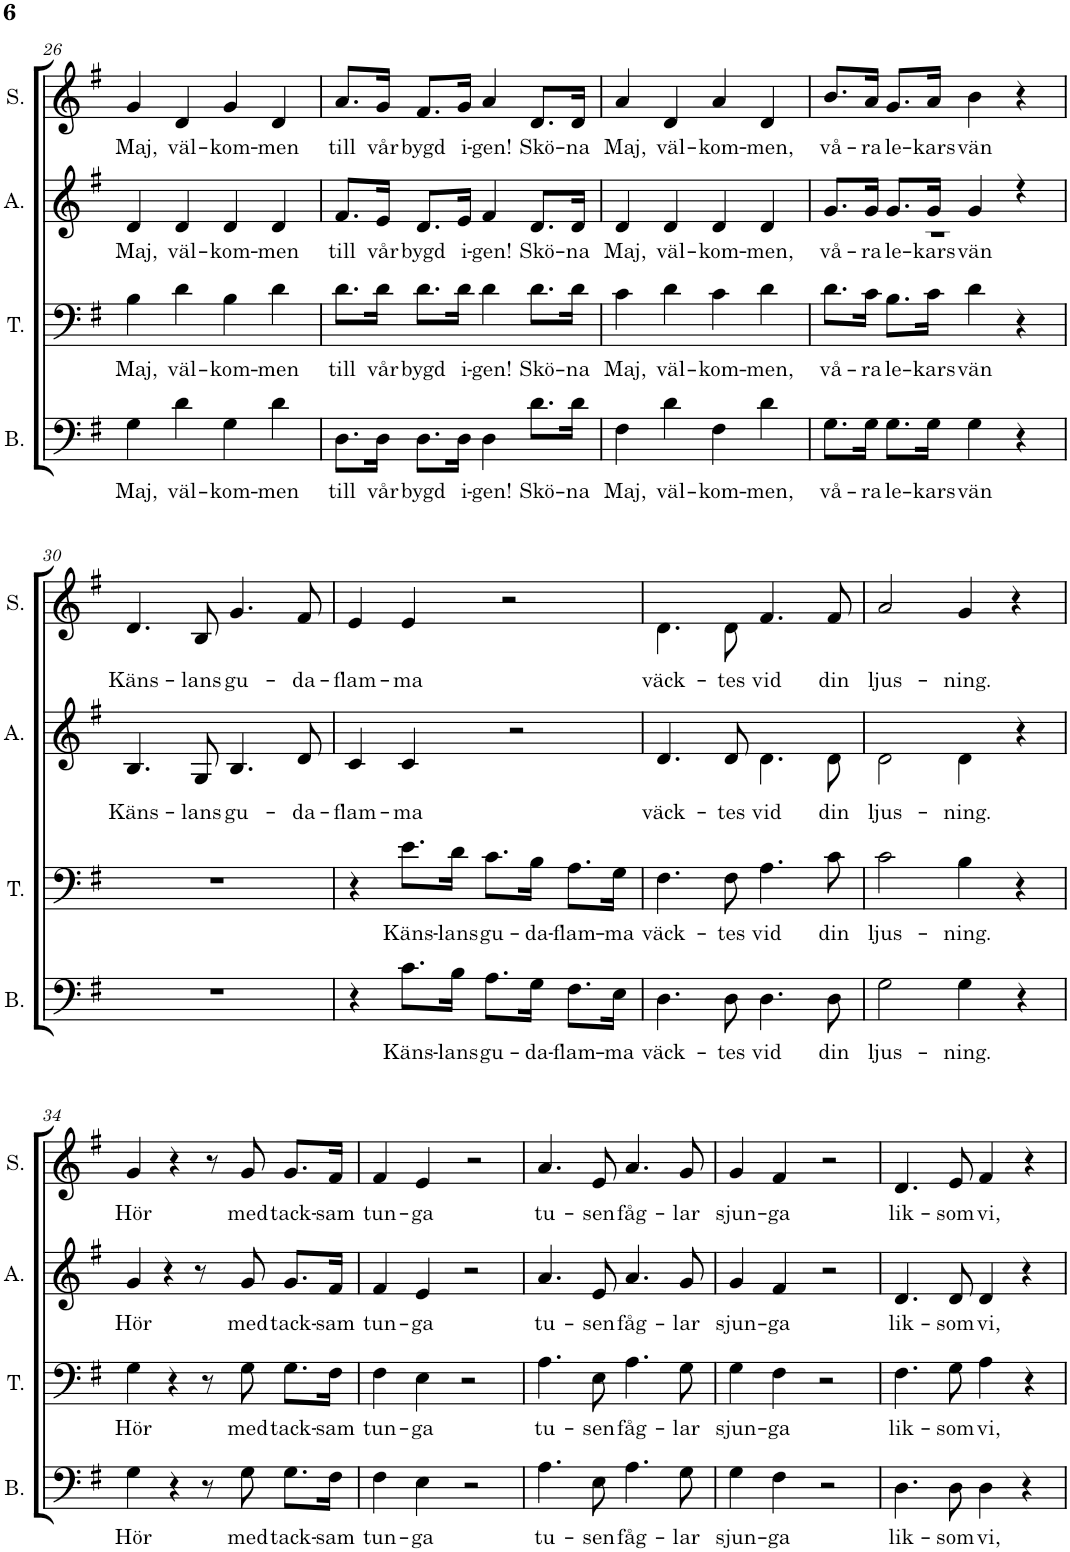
**kern	**text	**kern	**text	**kern	**text	**kern	**text
*part4	*part4	*part3	*part3	*part2	*part2	*part1	*part1
*staff4	*staff4	*staff3	*staff3	*staff2	*staff2	*staff1	*staff1
*I"Bass	*	*I"Tenor	*	*I"Alto	*	*I"Soprano	*
*I'B.	*	*I'T.	*	*I'A.	*	*I'S.	*
!!LO:PB:g=z
*clefF4	*	*clefF4	*	*clefG2	*	*clefG2	*
*k[f#]	*	*k[f#]	*	*k[f#]	*	*k[f#]	*
*M4/4	*	*M4/4	*	*M4/4	*	*M4/4	*
*met(c)	*	*met(c)	*	*met(c)	*	*met(c)	*
=26	=26	=26	=26	=26	=26	=26	=26
!	!LO:LY:b	!	!LO:LY:b	!	!LO:LY:b	!	!LO:LY:b
4G\	Maj,	4B\	Maj,	4d/	Maj,	4g/	Maj,
!	!LO:LY:b	!	!LO:LY:b	!	!LO:LY:b	!	!LO:LY:b
4d\	väl-	4d\	väl-	4d/	väl-	4d/	väl-
!	!LO:LY:b	!	!LO:LY:b	!	!LO:LY:b	!	!LO:LY:b
4G\	-kom-	4B\	-kom-	4d/	-kom-	4g/	-kom-
!	!LO:LY:b	!	!LO:LY:b	!	!LO:LY:b	!	!LO:LY:b
4d\	-men	4d\	-men	4d/	-men	4d/	-men
=27	=27	=27	=27	=27	=27	=27	=27
!	!LO:LY:b	!	!LO:LY:b	!	!LO:LY:b	!	!LO:LY:b
8.D\L	till	8.d\L	till	8.f#/L	till	8.a/L	till
!	!LO:LY:b	!	!LO:LY:b	!	!LO:LY:b	!	!LO:LY:b
16D\Jk	vår	16d\Jk	vår	16e/Jk	vår	16g/Jk	vår
!	!LO:LY:b	!	!LO:LY:b	!	!LO:LY:b	!	!LO:LY:b
8.D\L	bygd	8.d\L	bygd	8.d/L	bygd	8.f#/L	bygd
!	!LO:LY:b	!	!LO:LY:b	!	!LO:LY:b	!	!LO:LY:b
16D\Jk	i-	16d\Jk	i-	16e/Jk	i-	16g/Jk	i-
!	!LO:LY:b	!	!LO:LY:b	!	!LO:LY:b	!	!LO:LY:b
4D\	-gen!	4d\	-gen!	4f#/	-gen!	4a/	-gen!
!	!LO:LY:b	!	!LO:LY:b	!	!LO:LY:b	!	!LO:LY:b
8.d\L	Skö-	8.d\L	Skö-	8.d/L	Skö-	8.d/L	Skö-
!	!LO:LY:b	!	!LO:LY:b	!	!LO:LY:b	!	!LO:LY:b
16d\Jk	-na	16d\Jk	-na	16d/Jk	-na	16d/Jk	-na
=28	=28	=28	=28	=28	=28	=28	=28
!	!LO:LY:b	!	!LO:LY:b	!	!LO:LY:b	!	!LO:LY:b
4F#\	Maj,	4c\	Maj,	4d/	Maj,	4a/	Maj,
!	!LO:LY:b	!	!LO:LY:b	!	!LO:LY:b	!	!LO:LY:b
4d\	väl-	4d\	väl-	4d/	väl-	4d/	väl-
!	!LO:LY:b	!	!LO:LY:b	!	!LO:LY:b	!	!LO:LY:b
4F#\	-kom-	4c\	-kom-	4d/	-kom-	4a/	-kom-
!	!LO:LY:b	!	!LO:LY:b	!	!LO:LY:b	!	!LO:LY:b
4d\	-men,	4d\	-men,	4d/	-men,	4d/	-men,
=29	=29	=29	=29	=29	=29	=29	=29
!	!LO:LY:b	!	!LO:LY:b	!	!LO:LY:b	!	!LO:LY:b
*	*	*	*	*^	*	*	*
8.G\L	vå-	8.d\L	vå-	8.g/L	1r	vå-	8.b/L	vå-
!	!LO:LY:b	!	!LO:LY:b	!	!	!LO:LY:b	!	!LO:LY:b
16G\Jk	-ra	16c\Jk	-ra	16g/Jk	.	-ra	16a/Jk	-ra
!	!LO:LY:b	!	!LO:LY:b	!	!	!LO:LY:b	!	!LO:LY:b
8.G\L	le-	8.B\L	le-	8.g/L	.	le-	8.g/L	le-
!	!LO:LY:b	!	!LO:LY:b	!	!	!LO:LY:b	!	!LO:LY:b
16G\Jk	-kars	16c\Jk	-kars	16g/Jk	.	-kars	16a/Jk	-kars
!	!LO:LY:b	!	!LO:LY:b	!	!	!LO:LY:b	!	!LO:LY:b
4G\	vän	4d\	vän	4g/	.	vän	4b\	vän
4r	.	4r	.	4r	.	.	4r	.
*	*	*	*	*v	*v	*	*	*
!!LO:LB:g=z
=30	=30	=30	=30	=30	=30	=30	=30
!	!	!	!	!	!LO:LY:b	!	!LO:LY:b
1r	.	1r	.	4.B/	Käns-	4.d/	Käns-
!	!	!	!	!	!LO:LY:b	!	!LO:LY:b
.	.	.	.	8G/	-lans	8B/	-lans
!	!	!	!	!	!LO:LY:b	!	!LO:LY:b
.	.	.	.	4.B/	gu-	4.g/	gu-
!	!	!	!	!	!LO:LY:b	!	!LO:LY:b
.	.	.	.	8d/	-da-	8f#/	-da-
=31	=31	=31	=31	=31	=31	=31	=31
!	!	!	!	!	!LO:LY:b	!	!LO:LY:b
4r	.	4r	.	4c/	-flam-	4e/	-flam-
!	!LO:LY:b	!	!LO:LY:b	!	!LO:LY:b	!	!LO:LY:b
8.c\L	Käns-	8.e\L	Käns-	4c/	-ma	4e/	-ma
!	!LO:LY:b	!	!LO:LY:b	!	!	!	!
16B\Jk	-lans	16d\Jk	-lans	.	.	.	.
!	!LO:LY:b	!	!LO:LY:b	!	!	!	!
8.A\L	gu-	8.c\L	gu-	2r	.	2r	.
!	!LO:LY:b	!	!LO:LY:b	!	!	!	!
16G\Jk	-da-	16B\Jk	-da-	.	.	.	.
!	!LO:LY:b	!	!LO:LY:b	!	!	!	!
8.F#\L	-flam-	8.A\L	-flam-	.	.	.	.
!	!LO:LY:b	!	!LO:LY:b	!	!	!	!
16E\Jk	-ma	16G\Jk	-ma	.	.	.	.
=32	=32	=32	=32	=32	=32	=32	=32
!	!LO:LY:b	!	!LO:LY:b	!	!LO:LY:b	!	!LO:LY:b
4.D\	väck-	4.F#\	väck-	4.d/	väck-	4.d\	väck-
!	!LO:LY:b	!	!LO:LY:b	!	!LO:LY:b	!	!LO:LY:b
8D\	-tes	8F#\	-tes	8d/	-tes	8d\	-tes
!	!LO:LY:b	!	!LO:LY:b	!	!LO:LY:b	!	!LO:LY:b
4.D\	vid	4.A\	vid	4.d\	vid	4.f#/	vid
!	!LO:LY:b	!	!LO:LY:b	!	!LO:LY:b	!	!LO:LY:b
8D\	din	8c\	din	8d\	din	8f#/	din
=33	=33	=33	=33	=33	=33	=33	=33
!	!LO:LY:b	!	!LO:LY:b	!	!LO:LY:b	!	!LO:LY:b
2G\	ljus-	2c\	ljus-	2d\	ljus-	2a/	ljus-
!	!LO:LY:b	!	!LO:LY:b	!	!LO:LY:b	!	!LO:LY:b
4G\	-ning.	4B\	-ning.	4d\	-ning.	4g/	-ning.
4r	.	4r	.	4r	.	4r	.
!!LO:LB:g=z
=34	=34	=34	=34	=34	=34	=34	=34
!	!LO:LY:b	!	!LO:LY:b	!	!LO:LY:b	!	!LO:LY:b
4G\	Hör	4G\	Hör	4g/	Hör	4g/	Hör
4r	.	4r	.	4r	.	4r	.
8r	.	8r	.	8r	.	8r	.
!	!LO:LY:b	!	!LO:LY:b	!	!LO:LY:b	!	!LO:LY:b
8G\	med	8G\	med	8g/	med	8g/	med
!	!LO:LY:b	!	!LO:LY:b	!	!LO:LY:b	!	!LO:LY:b
8.G\L	tack-	8.G\L	tack-	8.g/L	tack-	8.g/L	tack-
!	!LO:LY:b	!	!LO:LY:b	!	!LO:LY:b	!	!LO:LY:b
16F#\Jk	-sam	16F#\Jk	-sam	16f#/Jk	-sam	16f#/Jk	-sam
=35	=35	=35	=35	=35	=35	=35	=35
!	!LO:LY:b	!	!LO:LY:b	!	!LO:LY:b	!	!LO:LY:b
4F#\	tun-	4F#\	tun-	4f#/	tun-	4f#/	tun-
!	!LO:LY:b	!	!LO:LY:b	!	!LO:LY:b	!	!LO:LY:b
4E\	-ga	4E\	-ga	4e/	-ga	4e/	-ga
2r	.	2r	.	2r	.	2r	.
=36	=36	=36	=36	=36	=36	=36	=36
!	!LO:LY:b	!	!LO:LY:b	!	!LO:LY:b	!	!LO:LY:b
4.A\	tu-	4.A\	tu-	4.a/	tu-	4.a/	tu-
!	!LO:LY:b	!	!LO:LY:b	!	!LO:LY:b	!	!LO:LY:b
8E\	-sen	8E\	-sen	8e/	-sen	8e/	-sen
!	!LO:LY:b	!	!LO:LY:b	!	!LO:LY:b	!	!LO:LY:b
4.A\	fåg-	4.A\	fåg-	4.a/	fåg-	4.a/	fåg-
!	!LO:LY:b	!	!LO:LY:b	!	!LO:LY:b	!	!LO:LY:b
8G\	-lar	8G\	-lar	8g/	-lar	8g/	-lar
=37	=37	=37	=37	=37	=37	=37	=37
!	!LO:LY:b	!	!LO:LY:b	!	!LO:LY:b	!	!LO:LY:b
4G\	sjun-	4G\	sjun-	4g/	sjun-	4g/	sjun-
!	!LO:LY:b	!	!LO:LY:b	!	!LO:LY:b	!	!LO:LY:b
4F#\	-ga	4F#\	-ga	4f#/	-ga	4f#/	-ga
2r	.	2r	.	2r	.	2r	.
=38	=38	=38	=38	=38	=38	=38	=38
!	!LO:LY:b	!	!LO:LY:b	!	!LO:LY:b	!	!LO:LY:b
4.D\	lik-	4.F#\	lik-	4.d/	lik-	4.d/	lik-
!	!LO:LY:b	!	!LO:LY:b	!	!LO:LY:b	!	!LO:LY:b
8D\	-som	8G\	-som	8d/	-som	8e/	-som
!	!LO:LY:b	!	!LO:LY:b	!	!LO:LY:b	!	!LO:LY:b
4D\	vi,	4A\	vi,	4d/	vi,	4f#/	vi,
4r	.	4r	.	4r	.	4r	.
=	=	=	=	=	=	=	=
*-	*-	*-	*-	*-	*-	*-	*-
